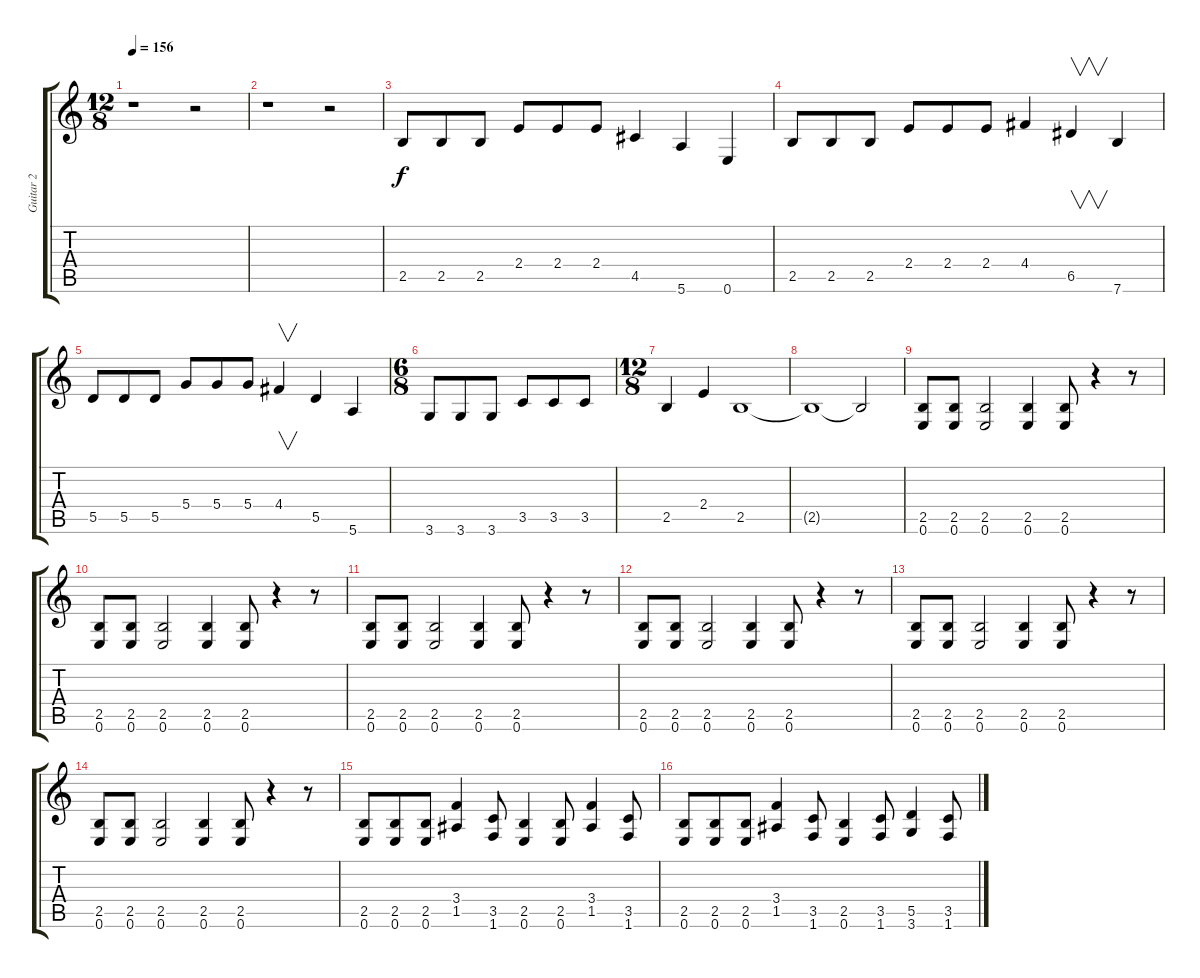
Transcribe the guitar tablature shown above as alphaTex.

\track ("Guitar 2" "Guitar 2") {instrument distortionguitar}
\staff {score tabs}
\tuning (E4 B3 G3 D3 A2 E2) {hide}
\ts (12 8)
\tempo 156
\clef g2
\ks c
r.1{dy f instrument distortionguitar} r.2 |
r.1 r.2 |
2.5.8 2.5.8 2.5.8 2.4.8 2.4.8 2.4.8 4.5.4 5.6.4 0.6.4 |
2.5.8 2.5.8 2.5.8 2.4.8 2.4.8 2.4.8 4.4.4 6.5.4{v} 7.6.4 |
5.5.8 5.5.8 5.5.8 5.4.8 5.4.8 5.4.8 4.4.4{v} 5.5.4 5.6.4 |
\ts (6 8)
3.6.8 3.6.8 3.6.8 3.5.8 3.5.8 3.5.8 |
\ts (12 8)
2.5.4 2.4.4 2.5.1 |
2.5{t}.1 2.5{t}.2 |
(2.5 0.6).8 (2.5 0.6).8 (2.5 0.6).2 (2.5 0.6).4 (2.5 0.6).8 r.4 r.8 |
(2.5 0.6).8 (2.5 0.6).8 (2.5 0.6).2 (2.5 0.6).4 (2.5 0.6).8 r.4 r.8 |
(2.5 0.6).8 (2.5 0.6).8 (2.5 0.6).2 (2.5 0.6).4 (2.5 0.6).8 r.4 r.8 |
(2.5 0.6).8 (2.5 0.6).8 (2.5 0.6).2 (2.5 0.6).4 (2.5 0.6).8 r.4 r.8 |
(2.5 0.6).8 (2.5 0.6).8 (2.5 0.6).2 (2.5 0.6).4 (2.5 0.6).8 r.4 r.8 |
(2.5 0.6).8 (2.5 0.6).8 (2.5 0.6).2 (2.5 0.6).4 (2.5 0.6).8 r.4 r.8 |
(2.5 0.6).8 (2.5 0.6).8 (2.5 0.6).8 (3.4 1.5).4 (3.5 1.6).8 (2.5 0.6).4 (2.5 0.6).8 (3.4 1.5).4 (3.5 1.6).8 |
(2.5 0.6).8 (2.5 0.6).8 (2.5 0.6).8 (3.4 1.5).4 (3.5 1.6).8 (2.5 0.6).4 (3.5 1.6).8 (5.5 3.6).4 (3.5 1.6).8
